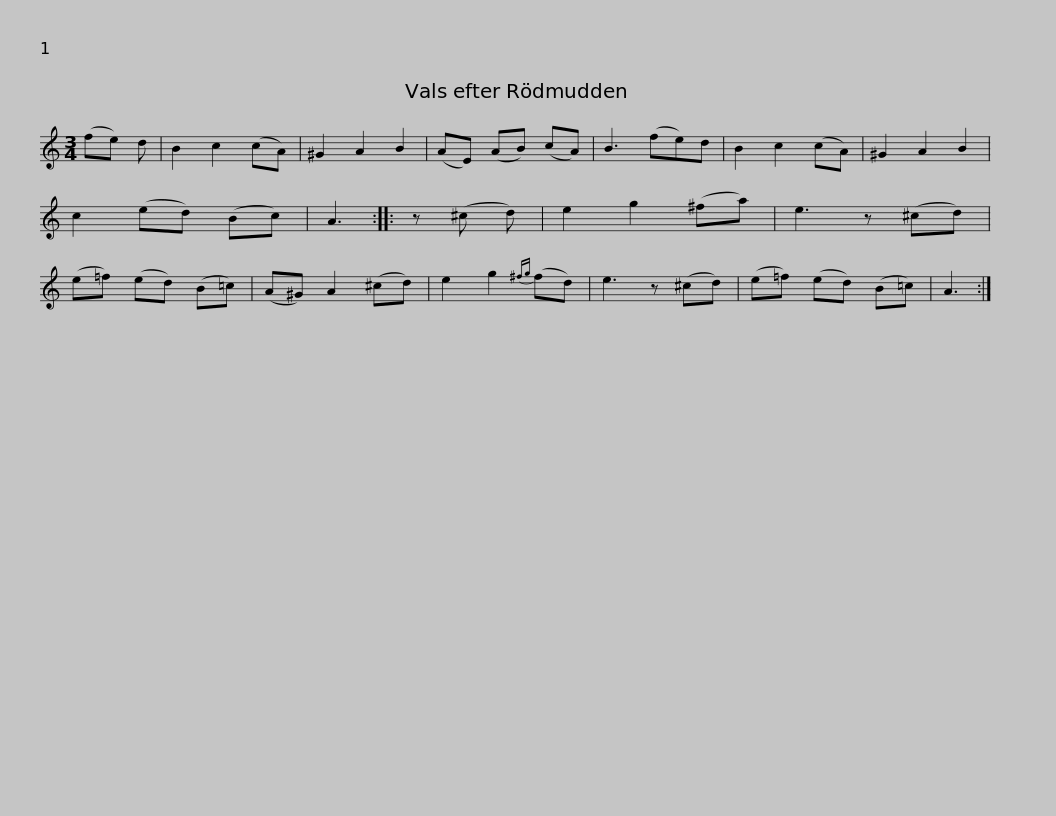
X:1
L:1/8
M:3/4
I:linebreak $
K:C
V:1 treble
V:1
 (fe) d | B2 c2 (cA) | ^G2 A2 B2 | (AE) (AB) (cA) | B3 (fe)d | %5
 B2 c2 (cA) | ^G2 A2 B2 | c2 (ed) (Bc) | A3 :: z (^c d) |$ %10
 e2 g2 (^fa) | e3 z (^cd) | (e=f) (ed) (B=c) | (A^G) A2 (^cd) | e2 g2{^fg} (fd) | %15
 e3 z (^cd) | (e=f) (ed) (B=c) | A3 :| %18
